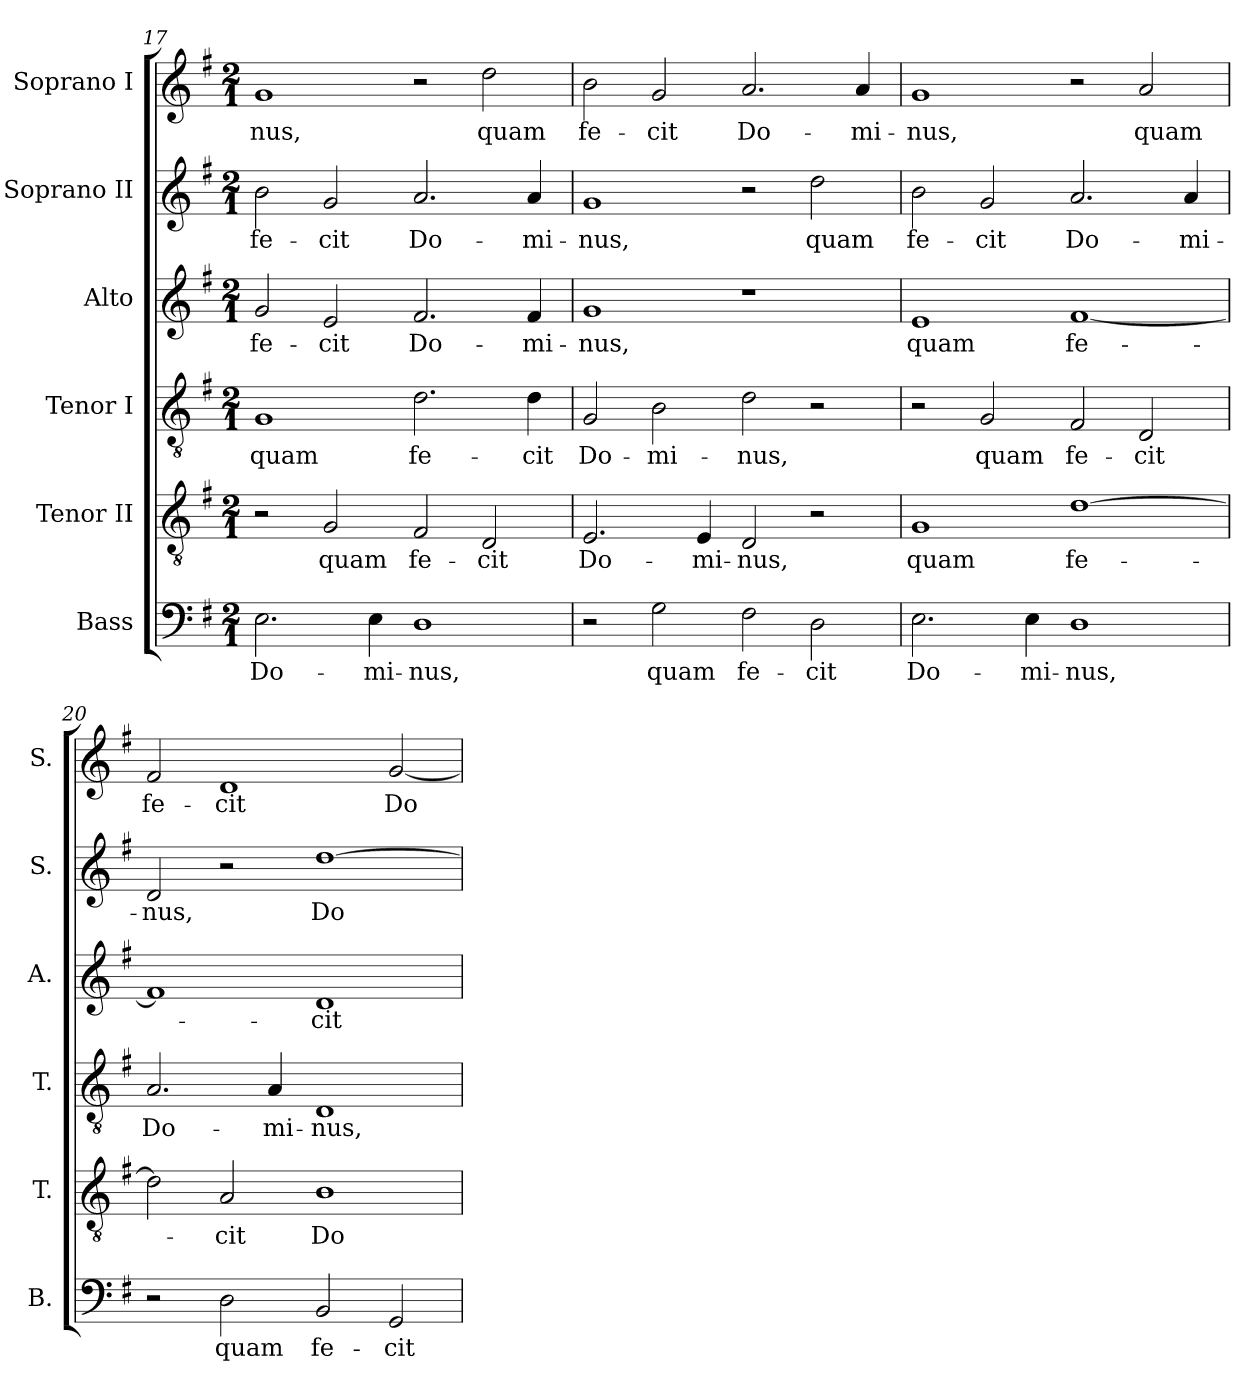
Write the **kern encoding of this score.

**kern	**text	**kern	**text	**kern	**text	**kern	**text	**kern	**text	**kern	**text
*part6	*part6	*part5	*part5	*part4	*part4	*part3	*part3	*part2	*part2	*part1	*part1
*staff6	*staff6	*staff5	*staff5	*staff4	*staff4	*staff3	*staff3	*staff2	*staff2	*staff1	*staff1
*I"Bass	*	*I"Tenor II	*	*I"Tenor I	*	*I"Alto	*	*I"Soprano II	*	*I"Soprano I	*
*I'B.	*	*I'T.	*	*I'T.	*	*I'A.	*	*I'S.	*	*I'S.	*
*clefF4	*	*clefGv2	*	*clefGv2	*	*clefG2	*	*clefG2	*	*clefG2	*
*	*	*ITrd7c12	*	*ITrd7c12	*	*	*	*	*	*	*
*k[f#]	*	*k[f#]	*	*k[f#]	*	*k[f#]	*	*k[f#]	*	*k[f#]	*
*G:	*	*G:	*	*G:	*	*G:	*	*G:	*	*G:	*
*M2/1	*	*M2/1	*	*M2/1	*	*M2/1	*	*M2/1	*	*M2/1	*
=17	=17	=17	=17	=17	=17	=17	=17	=17	=17	=17	=17
!	!LO:LY:b:color=#000000	!	!	!	!	!	!	!	!	!	!
!	!	!	!	!	!LO:LY:b:color=#000000	!	!	!	!	!	!
!	!	!	!	!	!	!	!LO:LY:b:color=#000000	!	!	!	!
!	!	!	!	!	!	!	!	!	!LO:LY:b:color=#000000	!	!
!	!	!	!	!	!	!	!	!	!	!	!LO:LY:b:color=#000000
2.Ei\	Do-	2r	.	1GGi	quam	2gi/	fe-	2bi\	fe-	1gi	-nus,
!	!	!	!LO:LY:b:color=#000000	!	!	!	!	!	!	!	!
!	!	!	!	!	!	!	!LO:LY:b:color=#000000	!	!	!	!
!	!	!	!	!	!	!	!	!	!LO:LY:b:color=#000000	!	!
.	.	2GGi/	quam	.	.	2ei/	-cit	2gi/	-cit	.	.
!	!LO:LY:b:color=#000000	!	!	!	!	!	!	!	!	!	!
4Ei\	-mi-	.	.	.	.	.	.	.	.	.	.
!	!LO:LY:b:color=#000000	!	!	!	!	!	!	!	!	!	!
!	!	!	!LO:LY:b:color=#000000	!	!	!	!	!	!	!	!
!	!	!	!	!	!LO:LY:b:color=#000000	!	!	!	!	!	!
!	!	!	!	!	!	!	!LO:LY:b:color=#000000	!	!	!	!
!	!	!	!	!	!	!	!	!	!LO:LY:b:color=#000000	!	!
1Di	-nus,	2FF#i/	fe-	2.Di\	fe-	2.f#i/	Do-	2.ai/	Do-	2r	.
!	!	!	!LO:LY:b:color=#000000	!	!	!	!	!	!	!	!
!	!	!	!	!	!	!	!	!	!	!	!LO:LY:b:color=#000000
.	.	2DDi/	-cit	.	.	.	.	.	.	2ddi\	quam
!	!	!	!	!	!LO:LY:b:color=#000000	!	!	!	!	!	!
!	!	!	!	!	!	!	!LO:LY:b:color=#000000	!	!	!	!
!	!	!	!	!	!	!	!	!	!LO:LY:b:color=#000000	!	!
.	.	.	.	4Di\	-cit	4f#i/	-mi-	4ai/	-mi-	.	.
=18	=18	=18	=18	=18	=18	=18	=18	=18	=18	=18	=18
!	!	!	!LO:LY:b:color=#000000	!	!	!	!	!	!	!	!
!	!	!	!	!	!LO:LY:b:color=#000000	!	!	!	!	!	!
!	!	!	!	!	!	!	!LO:LY:b:color=#000000	!	!	!	!
!	!	!	!	!	!	!	!	!	!LO:LY:b:color=#000000	!	!
!	!	!	!	!	!	!	!	!	!	!	!LO:LY:b:color=#000000
2r	.	2.EEi/	Do-	2GGi/	Do-	1gi	-nus,	1gi	-nus,	2bi\	fe-
!	!LO:LY:b:color=#000000	!	!	!	!	!	!	!	!	!	!
!	!	!	!	!	!LO:LY:b:color=#000000	!	!	!	!	!	!
!	!	!	!	!	!	!	!	!	!	!	!LO:LY:b:color=#000000
2Gi\	quam	.	.	2BBi\	-mi-	.	.	.	.	2gi/	-cit
!	!	!	!LO:LY:b:color=#000000	!	!	!	!	!	!	!	!
.	.	4EEi/	-mi-	.	.	.	.	.	.	.	.
!	!LO:LY:b:color=#000000	!	!	!	!	!	!	!	!	!	!
!	!	!	!LO:LY:b:color=#000000	!	!	!	!	!	!	!	!
!	!	!	!	!	!LO:LY:b:color=#000000	!	!	!	!	!	!
!	!	!	!	!	!	!	!	!	!	!	!LO:LY:b:color=#000000
2F#i\	fe-	2DDi/	-nus,	2Di\	-nus,	1r	.	2r	.	2.ai/	Do-
!	!LO:LY:b:color=#000000	!	!	!	!	!	!	!	!	!	!
!	!	!	!	!	!	!	!	!	!LO:LY:b:color=#000000	!	!
2Di\	-cit	2r	.	2r	.	.	.	2ddi\	quam	.	.
!	!	!	!	!	!	!	!	!	!	!	!LO:LY:b:color=#000000
.	.	.	.	.	.	.	.	.	.	4ai/	-mi-
=19	=19	=19	=19	=19	=19	=19	=19	=19	=19	=19	=19
!	!LO:LY:b:color=#000000	!	!	!	!	!	!	!	!	!	!
!	!	!	!LO:LY:b:color=#000000	!	!	!	!	!	!	!	!
!	!	!	!	!	!	!	!LO:LY:b:color=#000000	!	!	!	!
!	!	!	!	!	!	!	!	!	!LO:LY:b:color=#000000	!	!
!	!	!	!	!	!	!	!	!	!	!	!LO:LY:b:color=#000000
2.Ei\	Do-	1GGi	quam	2r	.	1ei	quam	2bi\	fe-	1gi	-nus,
!	!	!	!	!	!LO:LY:b:color=#000000	!	!	!	!	!	!
!	!	!	!	!	!	!	!	!	!LO:LY:b:color=#000000	!	!
.	.	.	.	2GGi/	quam	.	.	2gi/	-cit	.	.
!	!LO:LY:b:color=#000000	!	!	!	!	!	!	!	!	!	!
4Ei\	-mi-	.	.	.	.	.	.	.	.	.	.
!	!LO:LY:b:color=#000000	!	!	!	!	!	!	!	!	!	!
!	!	!	!LO:LY:b:color=#000000	!	!	!	!	!	!	!	!
!	!	!	!	!	!LO:LY:b:color=#000000	!	!	!	!	!	!
!	!	!	!	!	!	!	!LO:LY:b:color=#000000	!	!	!	!
!	!	!	!	!	!	!	!	!	!LO:LY:b:color=#000000	!	!
1Di	-nus,	[>1Di	fe-	2FF#i/	fe-	[<1f#i	fe-	2.ai/	Do-	2r	.
!	!	!	!	!	!LO:LY:b:color=#000000	!	!	!	!	!	!
!	!	!	!	!	!	!	!	!	!	!	!LO:LY:b:color=#000000
.	.	.	.	2DDi/	-cit	.	.	.	.	2ai/	quam
!	!	!	!	!	!	!	!	!	!LO:LY:b:color=#000000	!	!
.	.	.	.	.	.	.	.	4ai/	-mi-	.	.
=20	=20	=20	=20	=20	=20	=20	=20	=20	=20	=20	=20
!	!	!	!	!	!LO:LY:b:color=#000000	!	!	!	!	!	!
!	!	!	!	!	!	!	!	!	!LO:LY:b:color=#000000	!	!
!	!	!	!	!	!	!	!	!	!	!	!LO:LY:b:color=#000000
2r	.	2Di\]	.	2.AAi/	Do-	1f#i]	.	2di/	-nus,	2f#i/	fe-
!	!LO:LY:b:color=#000000	!	!	!	!	!	!	!	!	!	!
!	!	!	!LO:LY:b:color=#000000	!	!	!	!	!	!	!	!
!	!	!	!	!	!	!	!	!	!	!	!LO:LY:b:color=#000000
2Di\	quam	2AAi/	-cit	.	.	.	.	2r	.	1di	-cit
!	!	!	!	!	!LO:LY:b:color=#000000	!	!	!	!	!	!
.	.	.	.	4AAi/	-mi-	.	.	.	.	.	.
!	!LO:LY:b:color=#000000	!	!	!	!	!	!	!	!	!	!
!	!	!	!LO:LY:b:color=#000000	!	!	!	!	!	!	!	!
!	!	!	!	!	!LO:LY:b:color=#000000	!	!	!	!	!	!
!	!	!	!	!	!	!	!LO:LY:b:color=#000000	!	!	!	!
!	!	!	!	!	!	!	!	!	!LO:LY:b:color=#000000	!	!
2BBi/	fe-	1BBi	Do-	1DDi	-nus,	1di	-cit	[>1ddi	Do-	.	.
!	!LO:LY:b:color=#000000	!	!	!	!	!	!	!	!	!	!
!	!	!	!	!	!	!	!	!	!	!	!LO:LY:b:color=#000000
2GGi/	-cit	.	.	.	.	.	.	.	.	[<2gi/	Do-
=	=	=	=	=	=	=	=	=	=	=	=
*-	*-	*-	*-	*-	*-	*-	*-	*-	*-	*-	*-
